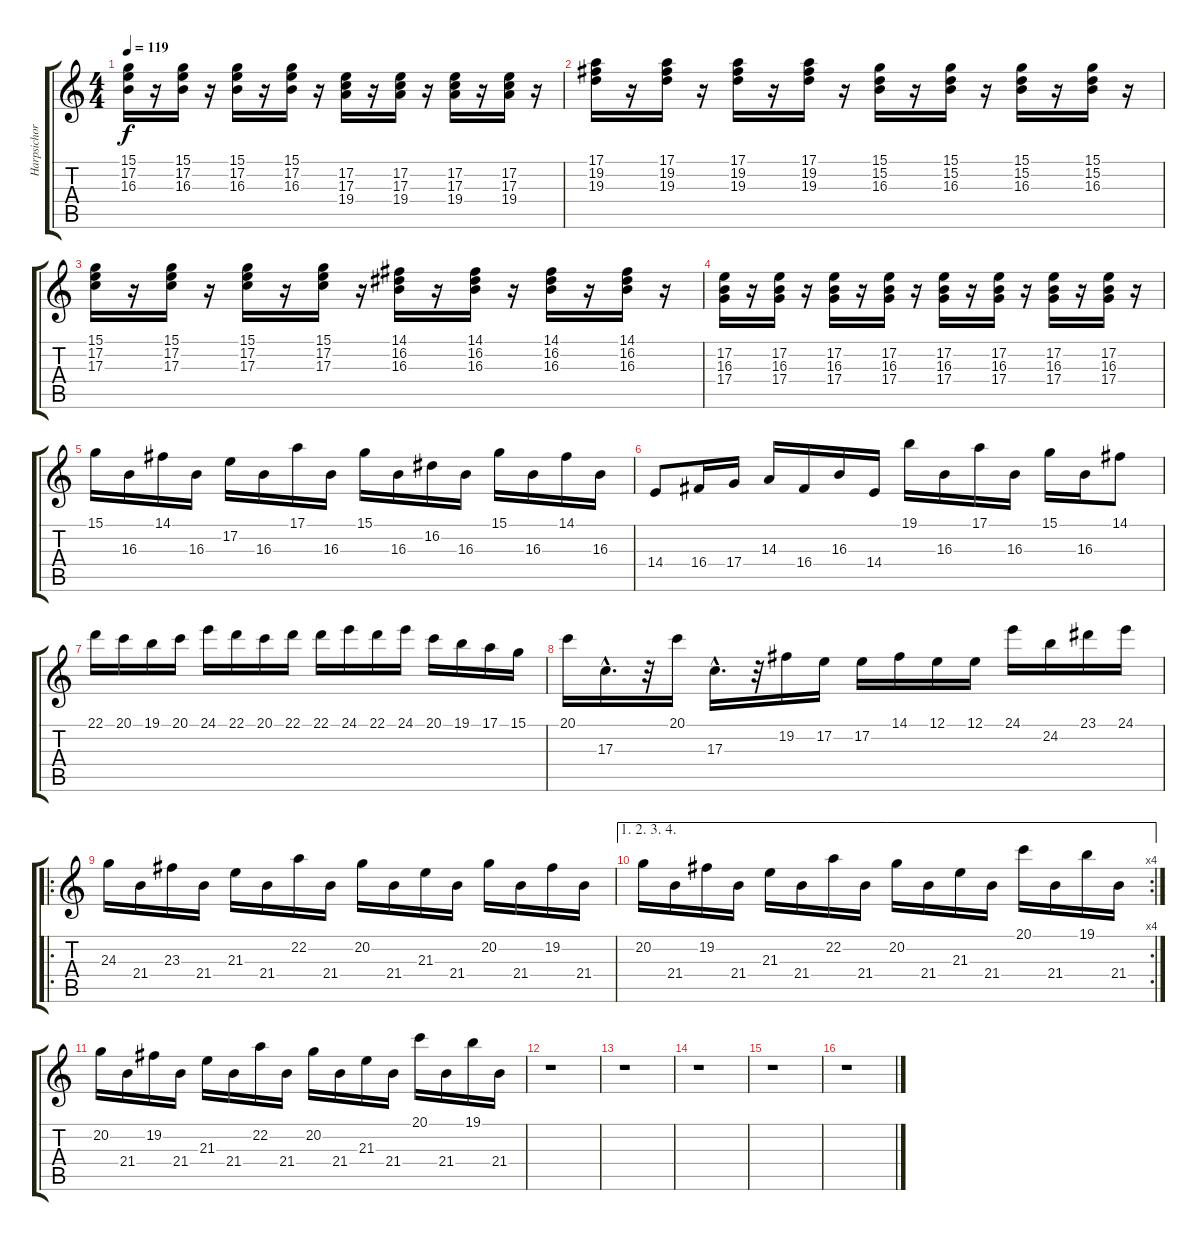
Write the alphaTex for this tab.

\track ("Harpsichord" "Harpsichor") {instrument harpsichord}
\staff {score tabs}
\tuning (E4 B3 G3 D3 A2 E2) {hide}
\ts (4 4)
\tempo 119
\clef g2
\ks c
(15.1 17.2 16.3).16{dy f} r.16 (15.1 17.2 16.3).16 r.16 (15.1 17.2 16.3).16 r.16 (15.1 17.2 16.3).16 r.16 (17.2 17.3 19.4).16 r.16 (17.2 17.3 19.4).16 r.16 (17.2 17.3 19.4).16 r.16 (17.2 17.3 19.4).16 r.16 |
(17.1 19.2 19.3).16 r.16 (17.1 19.2 19.3).16 r.16 (17.1 19.2 19.3).16 r.16 (17.1 19.2 19.3).16 r.16 (15.1 15.2 16.3).16 r.16 (15.1 15.2 16.3).16 r.16 (15.1 15.2 16.3).16 r.16 (15.1 15.2 16.3).16 r.16 |
(15.1 17.2 17.3).16 r.16 (15.1 17.2 17.3).16 r.16 (15.1 17.2 17.3).16 r.16 (15.1 17.2 17.3).16 r.16 (14.1 16.2 16.3).16 r.16 (14.1 16.2 16.3).16 r.16 (14.1 16.2 16.3).16 r.16 (14.1 16.2 16.3).16 r.16 |
(17.2 16.3 17.4).16 r.16 (17.2 16.3 17.4).16 r.16 (17.2 16.3 17.4).16 r.16 (17.2 16.3 17.4).16 r.16 (17.2 16.3 17.4).16 r.16 (17.2 16.3 17.4).16 r.16 (17.2 16.3 17.4).16 r.16 (17.2 16.3 17.4).16 r.16 |
15.1.16 16.3.16 14.1.16 16.3.16 17.2.16 16.3.16 17.1.16 16.3.16 15.1.16 16.3.16 16.2.16 16.3.16 15.1.16 16.3.16 14.1.16 16.3.16 |
14.4.8 16.4.16 17.4.16 14.3.16 16.4.16 16.3.16 14.4.16 19.1.16 16.3.16 17.1.16 16.3.16 15.1.16 16.3.16 14.1.8 |
22.1.16 20.1.16 19.1.16 20.1.16 24.1.16 22.1.16 20.1.16 22.1.16 22.1.16 24.1.16 22.1.16 24.1.16 20.1.16 19.1.16 17.1.16 15.1.16 |
20.1.16 17.3{hac}.16{d} r.32 20.1.16 17.3{hac}.16{d} r.32 19.2.16 17.2.16 17.2.16 14.1.16 12.1.16 12.1.16 24.1.16 24.2.16 23.1.16 24.1.16 |
\ro
24.3.16 21.4.16 23.3.16 21.4.16 21.3.16 21.4.16 22.2.16 21.4.16 20.2.16 21.4.16 21.3.16 21.4.16 20.2.16 21.4.16 19.2.16 21.4.16 |
\ae (1 2 3 4)
\rc 4
20.2.16 21.4.16 19.2.16 21.4.16 21.3.16 21.4.16 22.2.16 21.4.16 20.2.16 21.4.16 21.3.16 21.4.16 20.1.16 21.4.16 19.1.16 21.4.16 |
20.2.16 21.4.16 19.2.16 21.4.16 21.3.16 21.4.16 22.2.16 21.4.16 20.2.16 21.4.16 21.3.16 21.4.16 20.1.16 21.4.16 19.1.16 21.4.16 |
r.1 |
r.1 |
r.1 |
r.1 |
r.1
